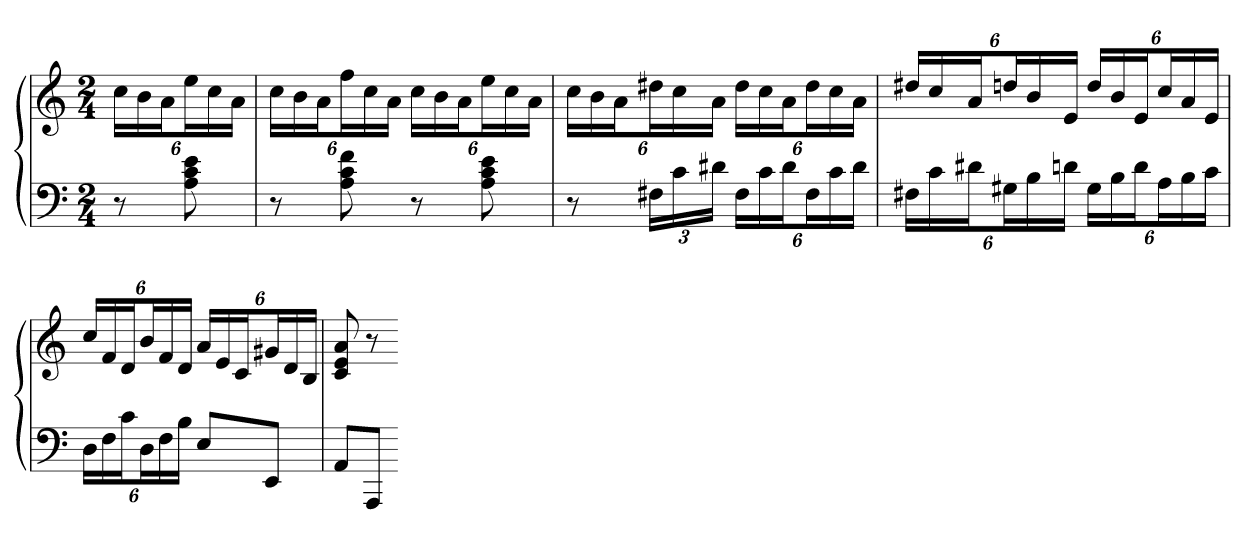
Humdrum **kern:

**kern	**kern
*part1	*part1
*staff2	*staff1
*clefF4	*clefG2
*k[]	*k[]
*a:	*a:
*M2/4	*M2/4
=	=
8r	24ccLL
.	24b
.	24aJ
8A 8c 8e	24eeL
.	24cc
.	24aJJ
=	=
8r	24ccLL
.	24b
.	24aJ
8A 8c 8f	24ffL
.	24cc
.	24aJJ
8r	24ccLL
.	24b
.	24aJ
8A 8c 8e	24eeL
.	24cc
.	24aJJ
=	=
8r	24ccLL
.	24b
.	24aJ
24F#XLL	24dd#XL
24c	24cc
24d#XJJ	24aJJ
24F#LL	24dd#LL
24c	24cc
24d#J	24aJ
24F#L	24dd#L
24c	24cc
24d#JJ	24aJJ
=	=
24F#XLL	24dd#XLL
24c	24cc
24d#XJ	24aJ
24G#XL	24ddnL
24B	24b
24dnJJ	24eJJ
24G#LL	24ddLL
24B	24b
24dJ	24eJ
24AL	24ccL
24B	24a
24cJJ	24eJJ
=	=
24DLL	24ccLL
24F	24f
24cJ	24dJ
24DL	24bL
24F	24f
24BJJ	24dJJ
8EL	24aLL
.	24e
.	24cJ
8EEJ	24g#XL
.	24d
.	24BJJ
=	=
8AAL	8c 8e 8a
8AAAJ	8r
=-	=-
*-	*-
